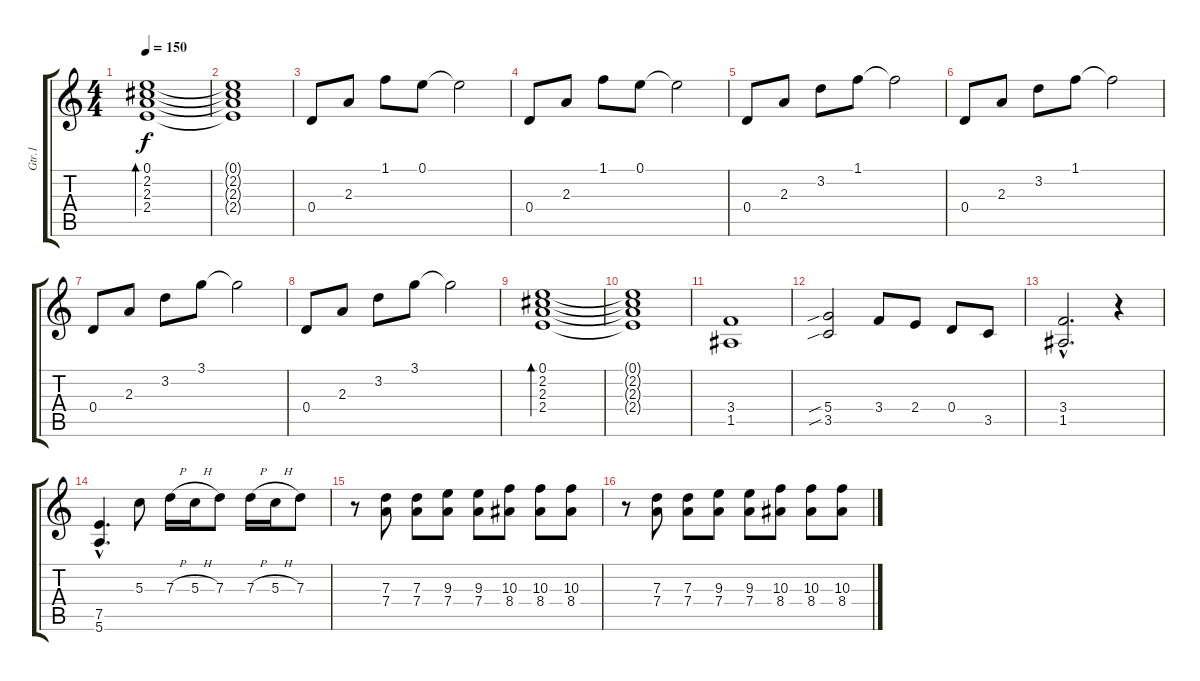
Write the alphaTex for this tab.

\track ("Gtr.1" "Gtr.1") {instrument distortionguitar}
\staff {score tabs}
\tuning (E4 B3 G3 D3 A2 E2) {hide}
\ts (4 4)
\tempo 150
\clef g2
\ks c
(0.1 2.2 2.3 2.4).1{bd 60 dy f} |
(0.1{t} 2.2{t} 2.3{t} 2.4{t}).1 |
0.4.8 2.3.8 1.1.8 0.1.8 0.1{t}.2 |
0.4.8 2.3.8 1.1.8 0.1.8 0.1{t}.2 |
0.4.8 2.3.8 3.2.8 1.1.8 1.1{t}.2 |
0.4.8 2.3.8 3.2.8 1.1.8 1.1{t}.2 |
0.4.8 2.3.8 3.2.8 3.1.8 3.1{t}.2 |
0.4.8 2.3.8 3.2.8 3.1.8 3.1{t}.2 |
(0.1 2.2 2.3 2.4).1{bd 60} |
(0.1{t} 2.2{t} 2.3{t} 2.4{t}).1 |
(3.4 1.5).1{instrument distortionguitar} |
(5.4{sib} 3.5{sib}).2 3.4.8 2.4.8 0.4.8 3.5.8 |
(3.4{hac} 1.5{hac}).2{d} r.4 |
(7.5{hac} 5.6{hac}).4{d} 5.3.8 7.3{h}.16 5.3{h}.16 7.3.8 7.3{h}.16 5.3{h}.16 7.3.8 |
r.8 (7.3 7.4).8 (7.3 7.4).8 (9.3 7.4).8 (9.3 7.4).8 (10.3 8.4).8 (10.3 8.4).8 (10.3 8.4).8 |
r.8 (7.3 7.4).8 (7.3 7.4).8 (9.3 7.4).8 (9.3 7.4).8 (10.3 8.4).8 (10.3 8.4).8 (10.3 8.4).8
